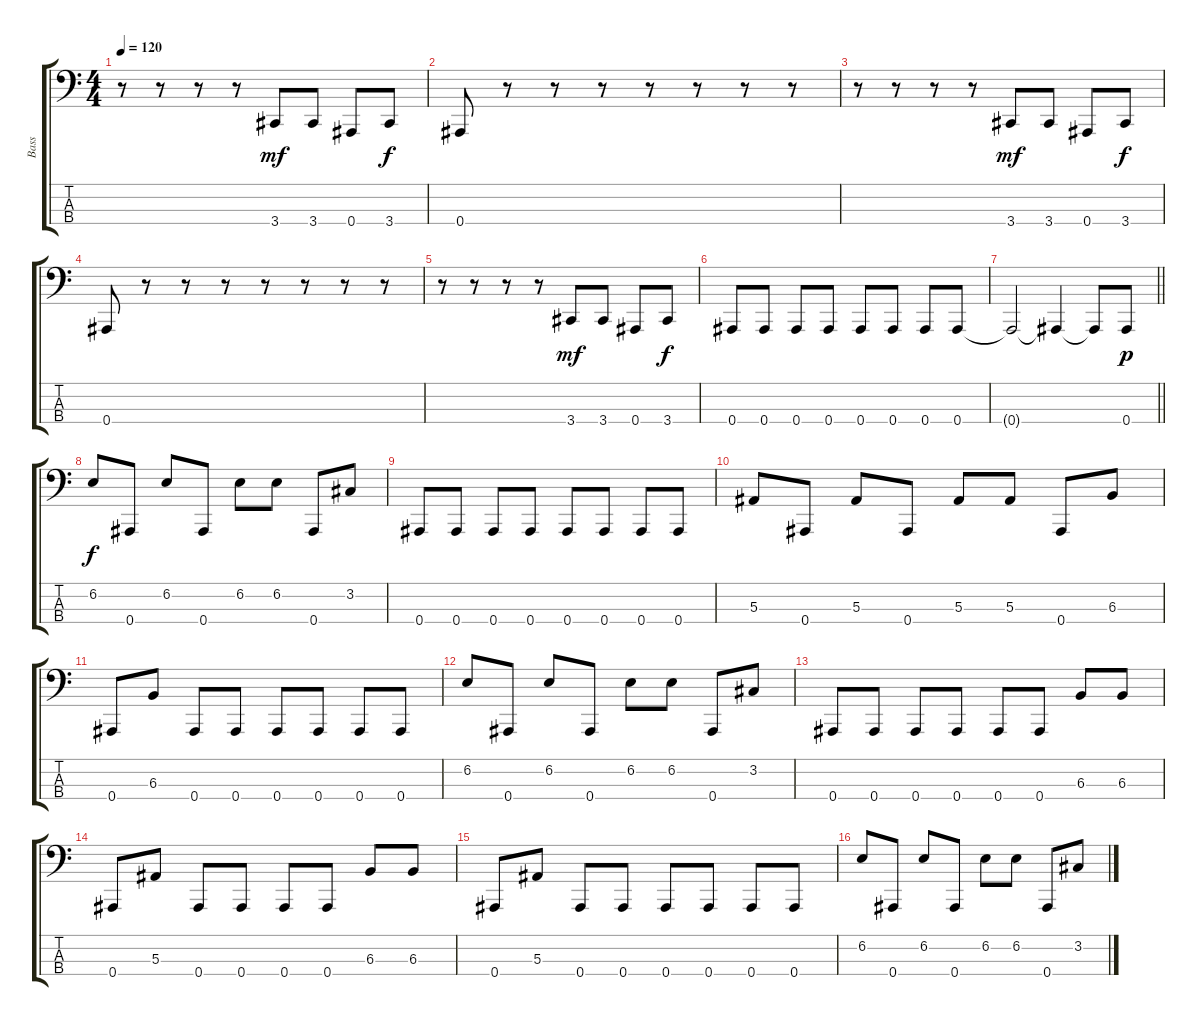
\track ("Bass" "Bass") {instrument electricbassfinger}
\staff {score tabs}
\tuning (F2 Bb1 F1 Bb0) {hide}
\ts (4 4)
\tempo 120
\clef f4
\ks c
r.8{dy f} r.8 r.8 r.8 3.4.8{dy mf} 3.4.8 0.4.8 3.4.8{dy f} |
0.4.8 r.8 r.8 r.8 r.8 r.8 r.8 r.8 |
r.8 r.8 r.8 r.8 3.4.8{dy mf} 3.4.8 0.4.8 3.4.8{dy f} |
0.4.8 r.8 r.8 r.8 r.8 r.8 r.8 r.8 |
r.8 r.8 r.8 r.8 3.4.8{dy mf} 3.4.8 0.4.8 3.4.8{dy f} |
0.4.8 0.4.8 0.4.8 0.4.8 0.4.8 0.4.8 0.4.8 0.4.8 |
\barLineRight lightlight
0.4{t}.2 0.4{t}.4 0.4{t}.8 0.4.8{dy p} |
6.2.8{dy f} 0.4.8 6.2.8 0.4.8 6.2.8 6.2.8 0.4.8 3.2.8 |
0.4.8 0.4.8 0.4.8 0.4.8 0.4.8 0.4.8 0.4.8 0.4.8 |
5.3.8 0.4.8 5.3.8 0.4.8 5.3.8 5.3.8 0.4.8 6.3.8 |
0.4.8 6.3.8 0.4.8 0.4.8 0.4.8 0.4.8 0.4.8 0.4.8 |
6.2.8 0.4.8 6.2.8 0.4.8 6.2.8 6.2.8 0.4.8 3.2.8 |
0.4.8 0.4.8 0.4.8 0.4.8 0.4.8 0.4.8 6.3.8 6.3.8 |
0.4.8 5.3.8 0.4.8 0.4.8 0.4.8 0.4.8 6.3.8 6.3.8 |
0.4.8 5.3.8 0.4.8 0.4.8 0.4.8 0.4.8 0.4.8 0.4.8 |
6.2.8 0.4.8 6.2.8 0.4.8 6.2.8 6.2.8 0.4.8 3.2.8
